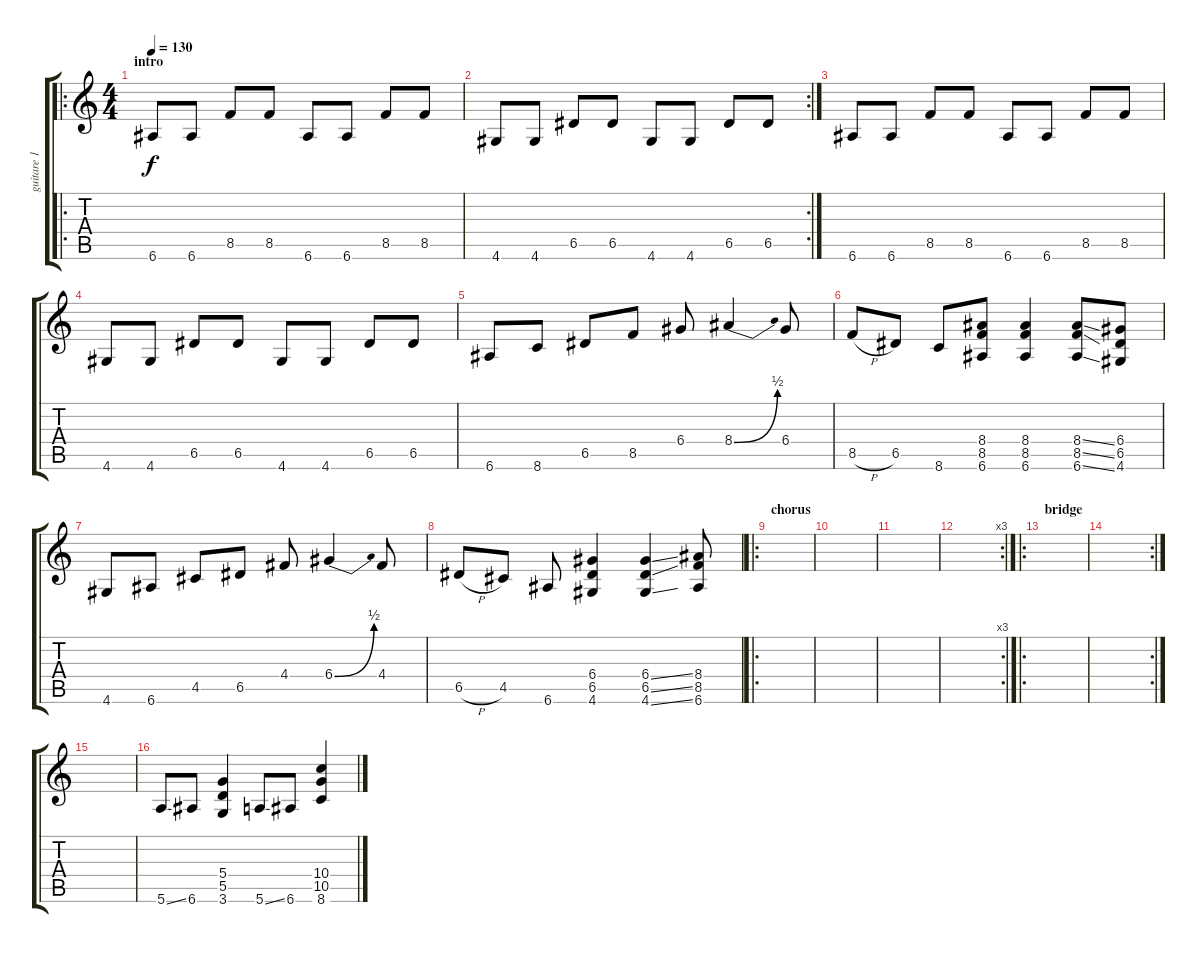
\track ("guitare 1" "guitare 1") {instrument overdrivenguitar}
\staff {score tabs}
\tuning (E4 B3 G3 D3 A2 E2) {hide}
\ro
\ts (4 4)
\section ("" "intro")
\tempo 130
\clef g2
\ks c
6.6.8{dy f instrument overdrivenguitar} 6.6.8 8.5.8 8.5.8 6.6.8 6.6.8 8.5.8 8.5.8 |
\rc 2
4.6.8 4.6.8 6.5.8 6.5.8 4.6.8 4.6.8 6.5.8 6.5.8 |
6.6.8 6.6.8 8.5.8 8.5.8 6.6.8 6.6.8 8.5.8 8.5.8 |
4.6.8 4.6.8 6.5.8 6.5.8 4.6.8 4.6.8 6.5.8 6.5.8 |
6.6.8 8.6.8 6.5.8 8.5.8 6.4.8 8.4{be (bend 0 0 60 2)}.4 6.4.8 |
8.5{h}.8 6.5.8 8.6.8 (8.4 8.5 6.6).8 (8.4 8.5 6.6).4 (8.4{ss} 8.5{ss} 6.6{ss}).8 (6.4 6.5 4.6).8 |
4.6.8 6.6.8 4.5.8 6.5.8 4.4.8 6.4{be (bend 0 0 60 2)}.4 4.4.8 |
6.5{h}.8 4.5.8 6.6.8 (6.4 6.5 4.6).4 (6.4{ss} 6.5{ss} 4.6{ss}).4 (8.4 8.5 6.6).8 |
\ro
\section ("" "chorus")
|
|
|
\rc 3
|
\ro
\section ("" "bridge")
|
\rc 2
|
|
5.6{ss}.8 6.6.8 (5.4 5.5 3.6).4 5.6{ss}.8 6.6.8 (10.4 10.5 8.6).4
